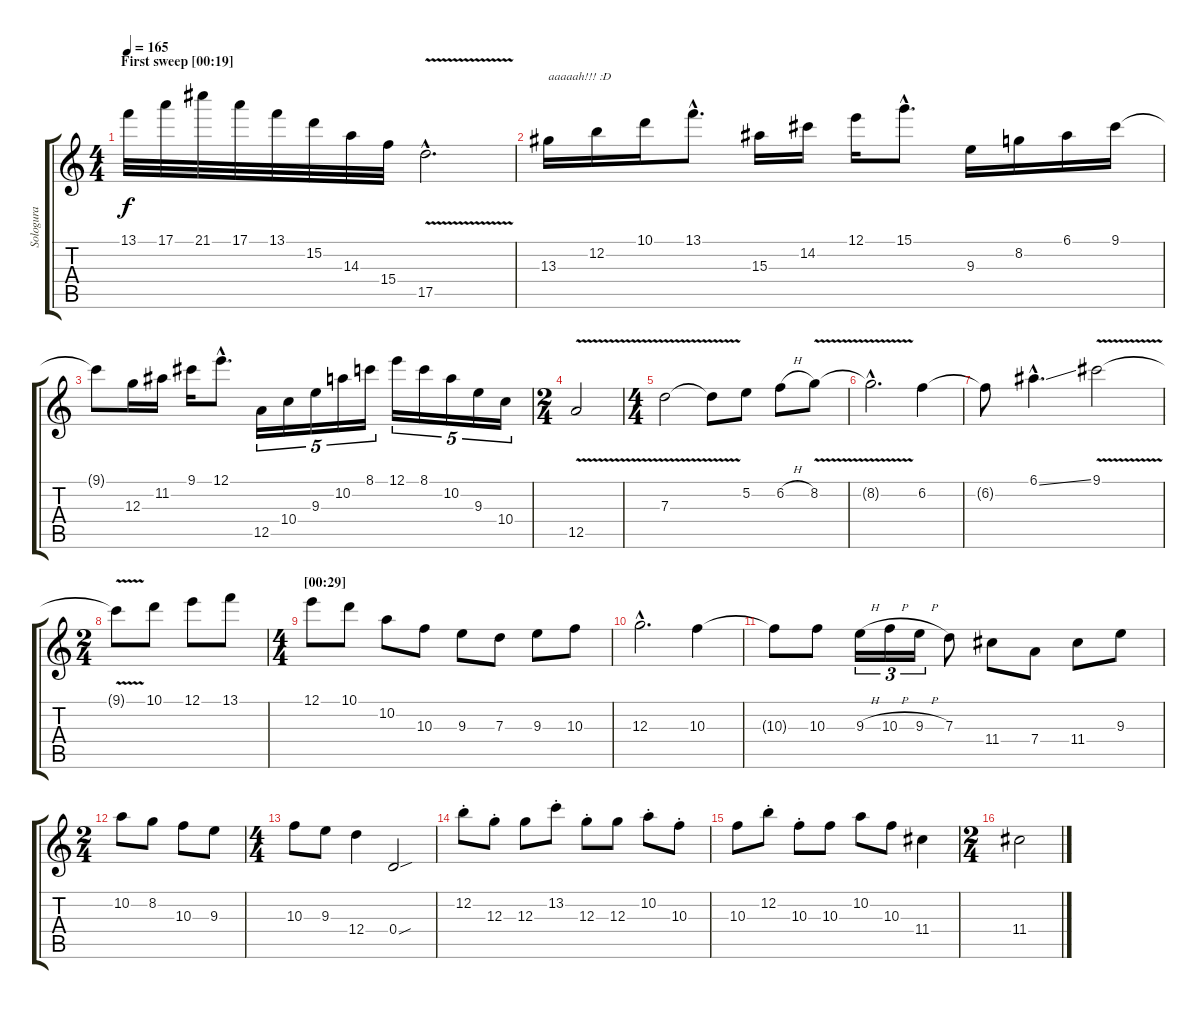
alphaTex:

\track ("Sologura" "Sologura") {instrument overdrivenguitar}
\staff {score tabs}
\tuning (E4 B3 G3 D3 A2 E2) {hide}
\ts (4 4)
\section ("" "First sweep [00:19]")
\tempo 165
\clef g2
\ks c
13.1.32{dy f} 17.1.32 21.1.32 17.1.32 13.1.32 15.2.32 14.3.32 15.4.32 17.5{v hac}.2{d} |
13.3.16{txt "aaaaah!!! :D"} 12.2.16 10.1.16 13.1{hac}.8{d} 15.3.16 14.2.16 12.1.16 15.1{hac}.8{d} 9.3.16 8.2.16 6.1.16 9.1.16 |
9.1{t}.8 12.3.16 11.2.16 9.1.16 12.1{hac}.8{d} 12.5.16{tu (5 4)} 10.4.16{tu (5 4)} 9.3.16{tu (5 4)} 10.2.16{tu (5 4)} 8.1.16{tu (5 4)} 12.1.16{tu (5 4)} 8.1.16{tu (5 4)} 10.2.16{tu (5 4)} 9.3.16{tu (5 4)} 10.4.16{tu (5 4)} |
\ts (2 4)
12.5{v}.2 |
\ts (4 4)
7.3{v}.2 7.3{t}.8 5.2.8 6.2{h}.8 8.2{v}.8 |
8.2{hac t}.2{d} 6.2.4 |
6.2{t}.8 6.1{ss hac}.4{d} 9.1{v}.2 |
\ts (2 4)
9.1{t}.8 10.1.8 12.1.8 13.1.8 |
\ts (4 4)
\section ("" "[00:29]")
12.1.8 10.1.8 10.2.8 10.3.8 9.3.8 7.3.8 9.3.8 10.3.8 |
12.3{hac}.2{d} 10.3.4 |
10.3{t}.8 10.3.8 9.3{h}.16{tu (3 2)} 10.3{h}.16{tu (3 2)} 9.3{h}.16{tu (3 2)} 7.3.8 11.4.8 7.4.8 11.4.8 9.3.8 |
\ts (2 4)
10.2.8 8.2.8 10.3.8 9.3.8 |
\ts (4 4)
10.3.8 9.3.8 12.4.4 0.4{sou}.2 |
12.2{st}.8 12.3{st}.8 12.3.8 13.2{st}.8 12.3{st}.8 12.3.8 10.2{st}.8 10.3{st}.8 |
10.3.8 12.2{st}.8 10.3{st}.8 10.3.8 10.2.8 10.3.8 11.4.4 |
\ts (2 4)
11.4.2
